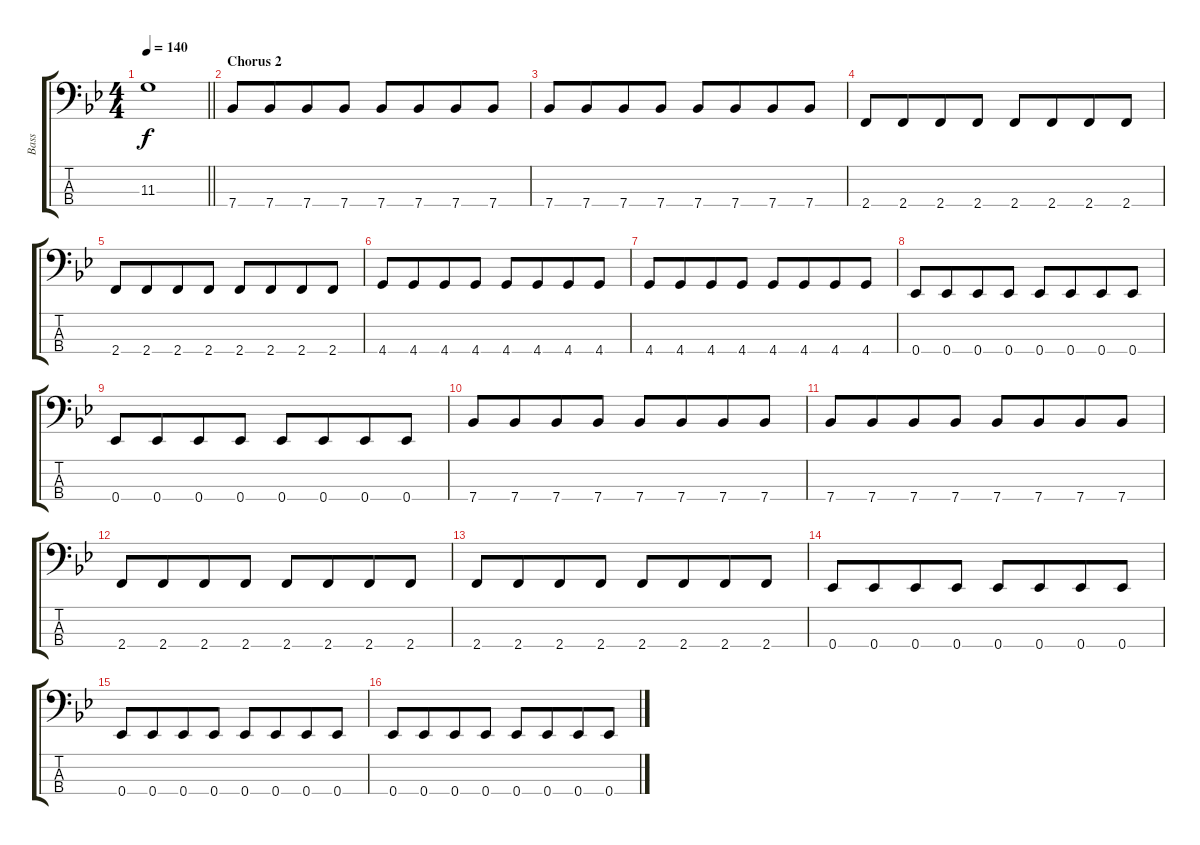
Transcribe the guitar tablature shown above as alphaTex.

\track ("Bass" "Bass") {instrument electricbasspick}
\staff {score tabs}
\tuning (Gb2 Db2 Ab1 Eb1) {hide}
\ts (4 4)
\tempo 140
\clef f4
\barLineRight lightlight
\ks gminor
11.3{t}.1{dy f} |
\section ("" "Chorus 2")
7.4.8 7.4.8{beam merge} 7.4.8 7.4.8 7.4.8 7.4.8{beam merge} 7.4.8 7.4.8 |
7.4.8 7.4.8{beam merge} 7.4.8 7.4.8 7.4.8 7.4.8{beam merge} 7.4.8 7.4.8 |
2.4.8 2.4.8{beam merge} 2.4.8 2.4.8 2.4.8 2.4.8{beam merge} 2.4.8 2.4.8 |
2.4.8 2.4.8{beam merge} 2.4.8 2.4.8 2.4.8 2.4.8{beam merge} 2.4.8 2.4.8 |
4.4.8 4.4.8{beam merge} 4.4.8 4.4.8 4.4.8 4.4.8{beam merge} 4.4.8 4.4.8 |
4.4.8 4.4.8{beam merge} 4.4.8 4.4.8 4.4.8 4.4.8{beam merge} 4.4.8 4.4.8 |
0.4.8 0.4.8{beam merge} 0.4.8 0.4.8 0.4.8 0.4.8{beam merge} 0.4.8 0.4.8 |
0.4.8 0.4.8{beam merge} 0.4.8 0.4.8 0.4.8 0.4.8{beam merge} 0.4.8 0.4.8 |
7.4.8 7.4.8{beam merge} 7.4.8 7.4.8 7.4.8 7.4.8{beam merge} 7.4.8 7.4.8 |
7.4.8 7.4.8{beam merge} 7.4.8 7.4.8 7.4.8 7.4.8{beam merge} 7.4.8 7.4.8 |
2.4.8 2.4.8{beam merge} 2.4.8 2.4.8 2.4.8 2.4.8{beam merge} 2.4.8 2.4.8 |
2.4.8 2.4.8{beam merge} 2.4.8 2.4.8 2.4.8 2.4.8{beam merge} 2.4.8 2.4.8 |
0.4.8 0.4.8{beam merge} 0.4.8 0.4.8 0.4.8 0.4.8{beam merge} 0.4.8 0.4.8 |
0.4.8 0.4.8{beam merge} 0.4.8 0.4.8 0.4.8 0.4.8{beam merge} 0.4.8 0.4.8 |
0.4.8 0.4.8{beam merge} 0.4.8 0.4.8 0.4.8 0.4.8{beam merge} 0.4.8 0.4.8
